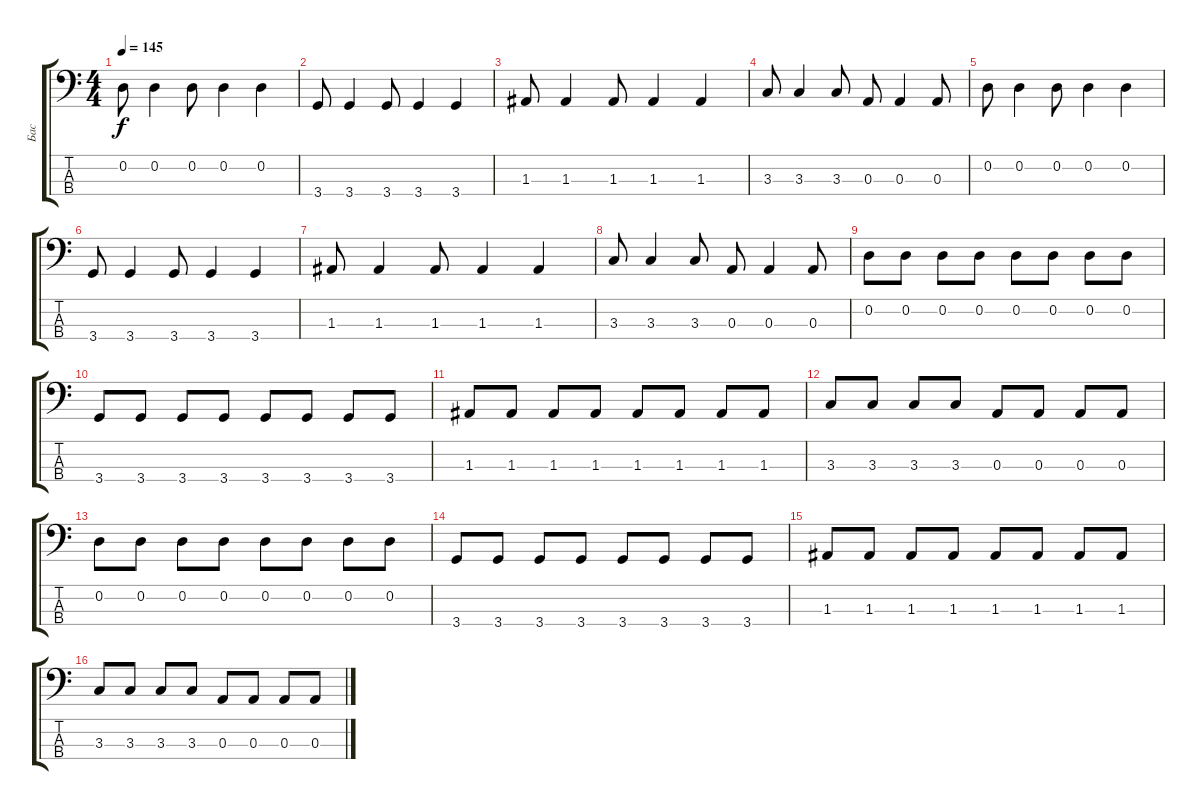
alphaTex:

\track ("Бас" "Бас") {instrument electricbasspick}
\staff {score tabs}
\tuning (G2 D2 A1 E1) {hide}
\ts (4 4)
\tempo 145
\clef f4
\ks c
0.2.8{dy f instrument electricbasspick} 0.2.4 0.2.8 0.2.4 0.2.4 |
3.4.8 3.4.4 3.4.8 3.4.4 3.4.4 |
1.3.8 1.3.4 1.3.8 1.3.4 1.3.4 |
3.3.8 3.3.4 3.3.8 0.3.8 0.3.4 0.3.8 |
0.2.8 0.2.4 0.2.8 0.2.4 0.2.4 |
3.4.8 3.4.4 3.4.8 3.4.4 3.4.4 |
1.3.8 1.3.4 1.3.8 1.3.4 1.3.4 |
3.3.8 3.3.4 3.3.8 0.3.8 0.3.4 0.3.8 |
0.2.8 0.2.8 0.2.8 0.2.8 0.2.8 0.2.8 0.2.8 0.2.8 |
3.4.8 3.4.8 3.4.8 3.4.8 3.4.8 3.4.8 3.4.8 3.4.8 |
1.3.8 1.3.8 1.3.8 1.3.8 1.3.8 1.3.8 1.3.8 1.3.8 |
3.3.8 3.3.8 3.3.8 3.3.8 0.3.8 0.3.8 0.3.8 0.3.8 |
0.2.8 0.2.8 0.2.8 0.2.8 0.2.8 0.2.8 0.2.8 0.2.8 |
3.4.8 3.4.8 3.4.8 3.4.8 3.4.8 3.4.8 3.4.8 3.4.8 |
1.3.8 1.3.8 1.3.8 1.3.8 1.3.8 1.3.8 1.3.8 1.3.8 |
3.3.8 3.3.8 3.3.8 3.3.8 0.3.8 0.3.8 0.3.8 0.3.8
